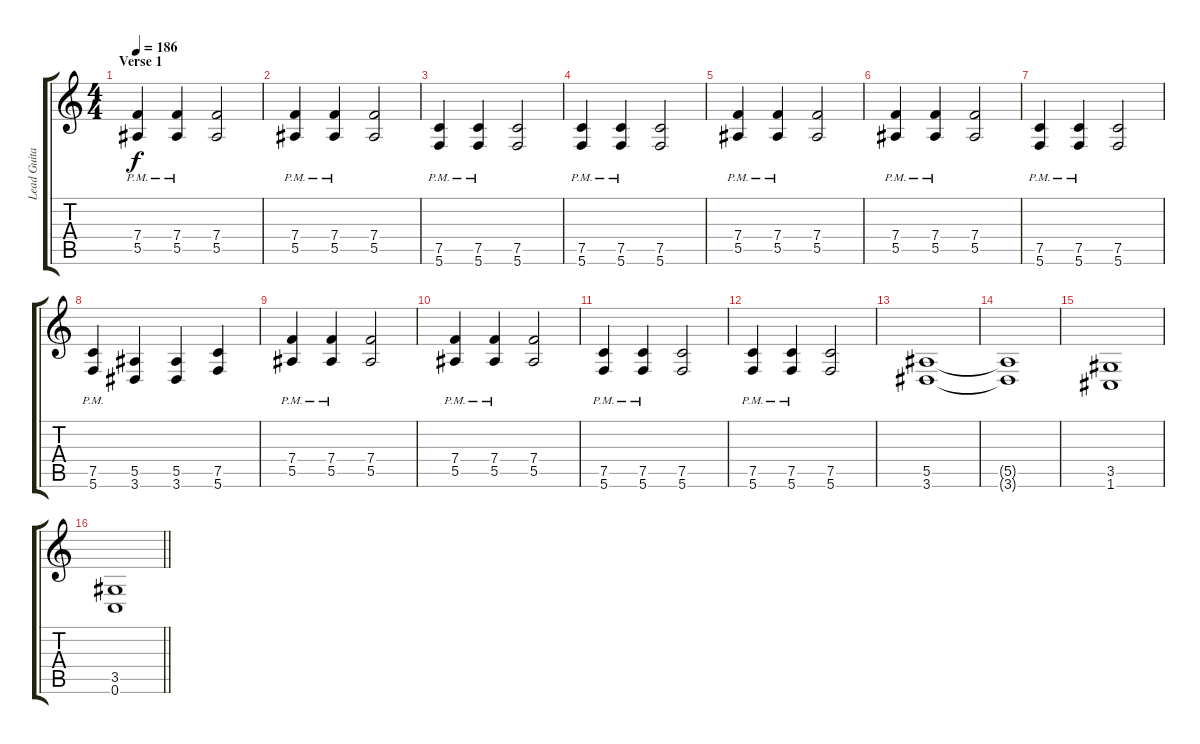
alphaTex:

\track ("Lead Guitar 2" "Lead Guita") {instrument distortionguitar}
\staff {score tabs}
\tuning (C4 G3 Eb3 Bb2 F2 C2) {hide}
\ts (4 4)
\section ("" "Verse 1")
\tempo 186
\clef g2
\ks c
(7.4{pm} 5.5{pm}).4{dy f} (7.4{pm} 5.5{pm}).4 (7.4 5.5).2 |
(7.4{pm} 5.5{pm}).4 (7.4{pm} 5.5{pm}).4 (7.4 5.5).2 |
(7.5{pm} 5.6{pm}).4 (7.5{pm} 5.6{pm}).4 (7.5 5.6).2 |
(7.5{pm} 5.6{pm}).4 (7.5{pm} 5.6{pm}).4 (7.5 5.6).2 |
(7.4{pm} 5.5{pm}).4 (7.4{pm} 5.5{pm}).4 (7.4 5.5).2 |
(7.4{pm} 5.5{pm}).4 (7.4{pm} 5.5{pm}).4 (7.4 5.5).2 |
(7.5{pm} 5.6{pm}).4 (7.5{pm} 5.6{pm}).4 (7.5 5.6).2 |
(7.5{pm} 5.6{pm}).4 (5.5 3.6).4 (5.5 3.6).4 (7.5 5.6).4 |
(7.4{pm} 5.5{pm}).4 (7.4{pm} 5.5{pm}).4 (7.4 5.5).2 |
(7.4{pm} 5.5{pm}).4 (7.4{pm} 5.5{pm}).4 (7.4 5.5).2 |
(7.5{pm} 5.6{pm}).4 (7.5{pm} 5.6{pm}).4 (7.5 5.6).2 |
(7.5{pm} 5.6{pm}).4 (7.5{pm} 5.6{pm}).4 (7.5 5.6).2 |
(5.5 3.6).1 |
(5.5{t} 3.6{t}).1 |
(3.5 1.6).1 |
\barLineRight lightlight
(3.5 0.6).1
